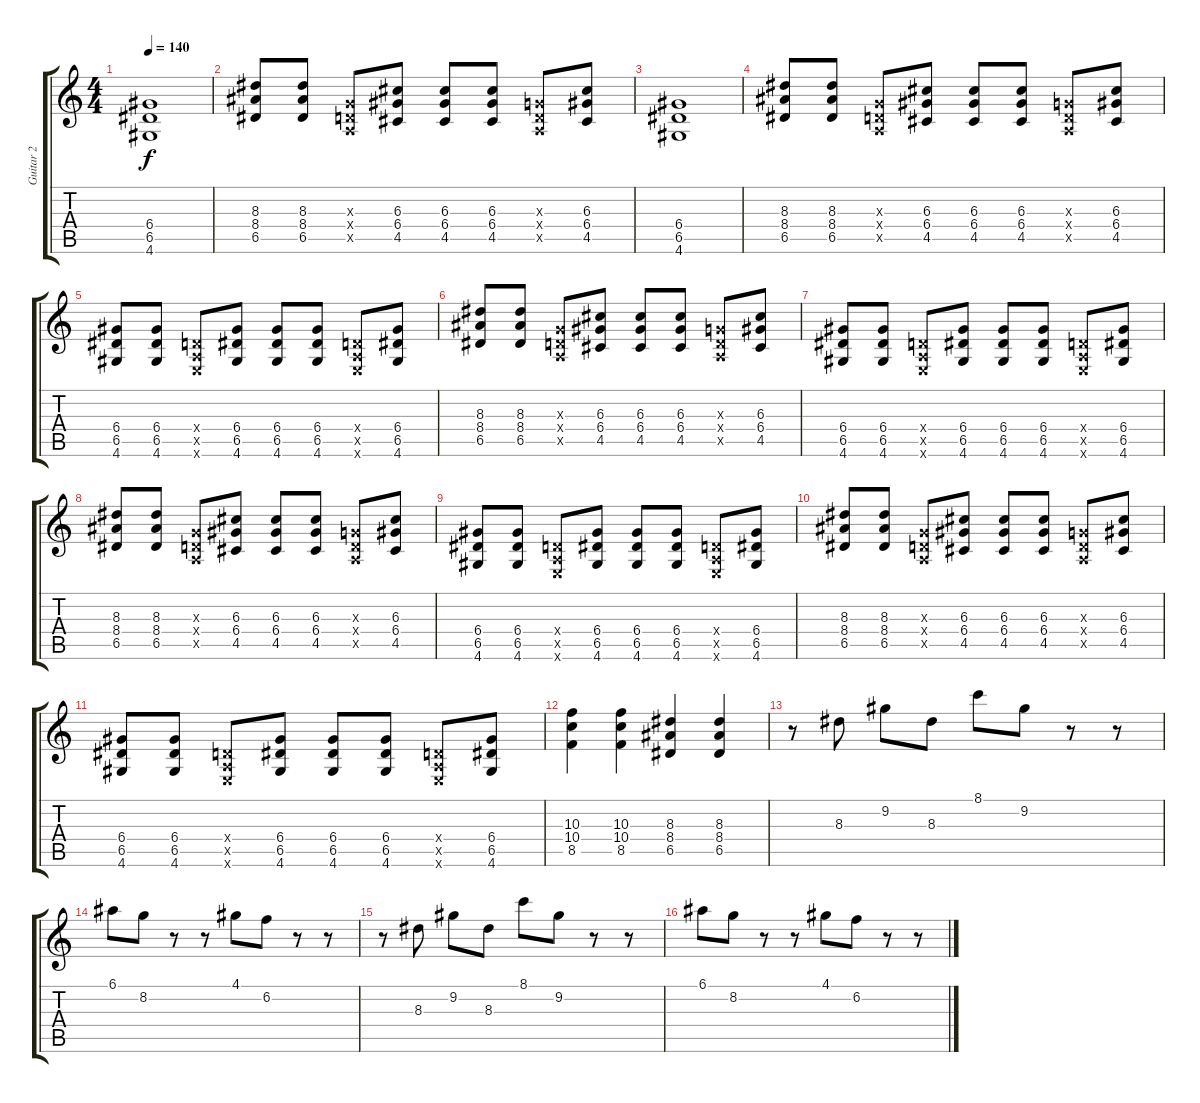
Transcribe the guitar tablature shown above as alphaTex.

\track ("Guitar 2" "Guitar 2") {instrument acousticguitarnylon}
\staff {score tabs}
\tuning (E4 B3 G3 D3 A2 E2) {hide}
\ts (4 4)
\tempo 140
\clef g2
\ks c
(6.4 6.5 4.6).1{dy f instrument overdrivenguitar} |
(8.3 8.4 6.5).8 (8.3 8.4 6.5).8 (0.3{x} 0.4{x} 0.5{x}).8 (6.3 6.4 4.5).8 (6.3 6.4 4.5).8 (6.3 6.4 4.5).8 (0.3{x} 0.4{x} 0.5{x}).8 (6.3 6.4 4.5).8 |
(6.4 6.5 4.6).1{instrument overdrivenguitar} |
(8.3 8.4 6.5).8 (8.3 8.4 6.5).8 (0.3{x} 0.4{x} 0.5{x}).8 (6.3 6.4 4.5).8 (6.3 6.4 4.5).8 (6.3 6.4 4.5).8 (0.3{x} 0.4{x} 0.5{x}).8 (6.3 6.4 4.5).8 |
(6.4 6.5 4.6).8 (6.4 6.5 4.6).8 (0.4{x} 0.5{x} 0.6{x}).8 (6.4 6.5 4.6).8 (6.4 6.5 4.6).8 (6.4 6.5 4.6).8 (0.4{x} 0.5{x} 0.6{x}).8 (6.4 6.5 4.6).8 |
(8.3 8.4 6.5).8 (8.3 8.4 6.5).8 (0.3{x} 0.4{x} 0.5{x}).8 (6.3 6.4 4.5).8 (6.3 6.4 4.5).8 (6.3 6.4 4.5).8 (0.3{x} 0.4{x} 0.5{x}).8 (6.3 6.4 4.5).8 |
(6.4 6.5 4.6).8 (6.4 6.5 4.6).8 (0.4{x} 0.5{x} 0.6{x}).8 (6.4 6.5 4.6).8 (6.4 6.5 4.6).8 (6.4 6.5 4.6).8 (0.4{x} 0.5{x} 0.6{x}).8 (6.4 6.5 4.6).8 |
(8.3 8.4 6.5).8 (8.3 8.4 6.5).8 (0.3{x} 0.4{x} 0.5{x}).8 (6.3 6.4 4.5).8 (6.3 6.4 4.5).8 (6.3 6.4 4.5).8 (0.3{x} 0.4{x} 0.5{x}).8 (6.3 6.4 4.5).8 |
(6.4 6.5 4.6).8 (6.4 6.5 4.6).8 (0.4{x} 0.5{x} 0.6{x}).8 (6.4 6.5 4.6).8 (6.4 6.5 4.6).8 (6.4 6.5 4.6).8 (0.4{x} 0.5{x} 0.6{x}).8 (6.4 6.5 4.6).8 |
(8.3 8.4 6.5).8 (8.3 8.4 6.5).8 (0.3{x} 0.4{x} 0.5{x}).8 (6.3 6.4 4.5).8 (6.3 6.4 4.5).8 (6.3 6.4 4.5).8 (0.3{x} 0.4{x} 0.5{x}).8 (6.3 6.4 4.5).8 |
(6.4 6.5 4.6).8 (6.4 6.5 4.6).8 (0.4{x} 0.5{x} 0.6{x}).8 (6.4 6.5 4.6).8 (6.4 6.5 4.6).8 (6.4 6.5 4.6).8 (0.4{x} 0.5{x} 0.6{x}).8 (6.4 6.5 4.6).8 |
(10.3 10.4 8.5).4 (10.3 10.4 8.5).4 (8.3 8.4 6.5).4 (8.3 8.4 6.5).4 |
r.8{instrument acousticguitarnylon} 8.3.8 9.2.8 8.3.8 8.1.8 9.2.8 r.8 r.8 |
6.1.8 8.2.8 r.8 r.8 4.1.8 6.2.8 r.8 r.8 |
r.8{instrument acousticguitarnylon} 8.3.8 9.2.8 8.3.8 8.1.8 9.2.8 r.8 r.8 |
6.1.8 8.2.8 r.8 r.8 4.1.8 6.2.8 r.8 r.8
